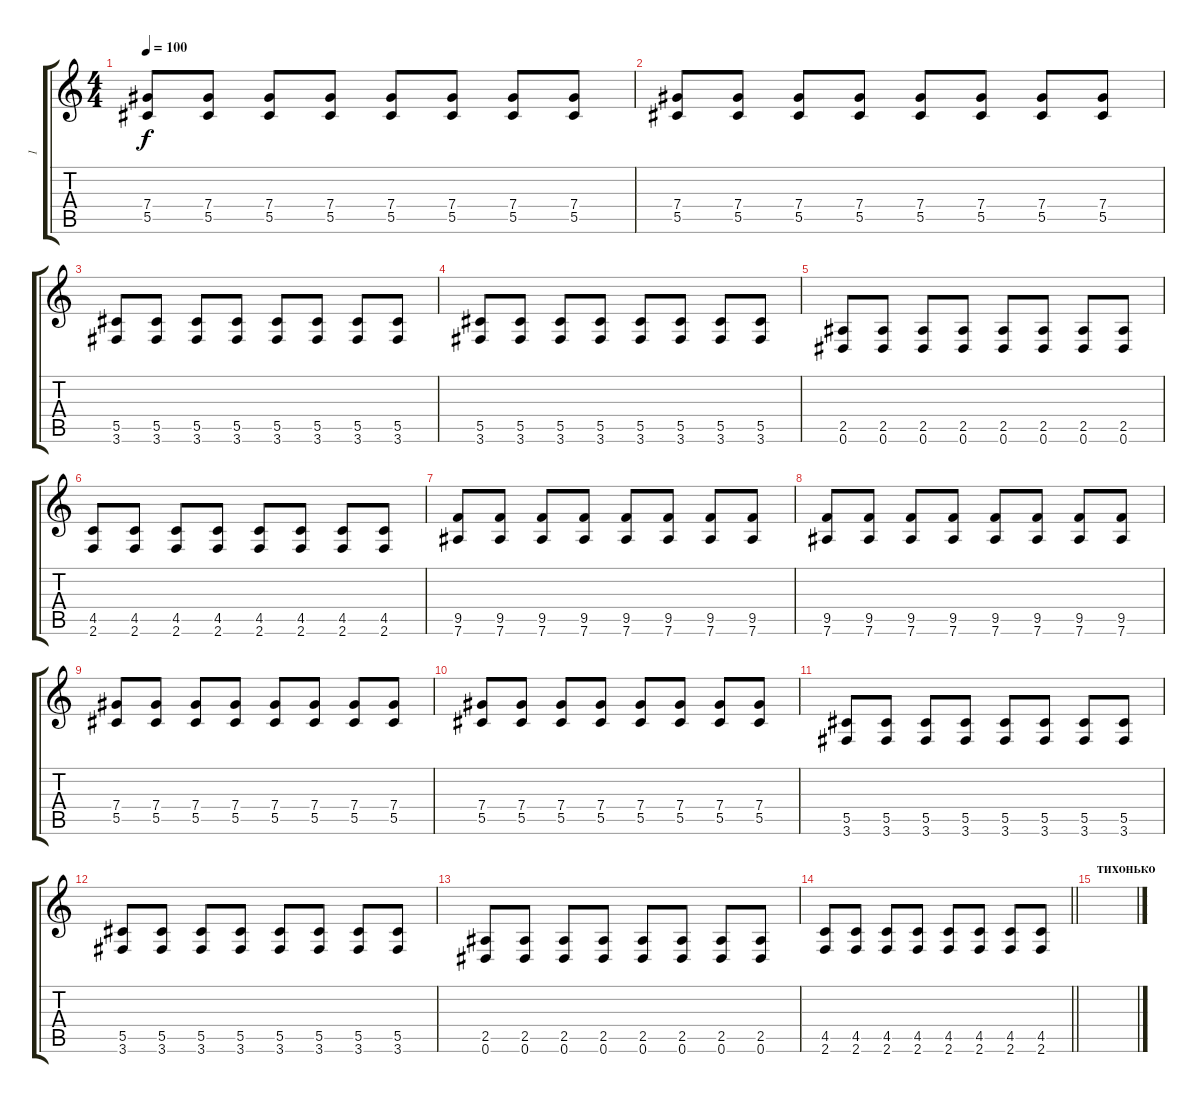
\track ("1" "1") {instrument electricguitarclean}
\staff {score tabs}
\tuning (Eb4 Bb3 Gb3 Db3 Ab2 Eb2) {hide}
\ts (4 4)
\tempo 100
\clef g2
\ks c
(7.4 5.5).8{dy f} (7.4 5.5).8 (7.4 5.5).8 (7.4 5.5).8 (7.4 5.5).8 (7.4 5.5).8 (7.4 5.5).8 (7.4 5.5).8 |
(7.4 5.5).8 (7.4 5.5).8 (7.4 5.5).8 (7.4 5.5).8 (7.4 5.5).8 (7.4 5.5).8 (7.4 5.5).8 (7.4 5.5).8 |
(5.5 3.6).8 (5.5 3.6).8 (5.5 3.6).8 (5.5 3.6).8 (5.5 3.6).8 (5.5 3.6).8 (5.5 3.6).8 (5.5 3.6).8 |
(5.5 3.6).8 (5.5 3.6).8 (5.5 3.6).8 (5.5 3.6).8 (5.5 3.6).8 (5.5 3.6).8 (5.5 3.6).8 (5.5 3.6).8 |
(2.5 0.6).8 (2.5 0.6).8 (2.5 0.6).8 (2.5 0.6).8 (2.5 0.6).8 (2.5 0.6).8 (2.5 0.6).8 (2.5 0.6).8 |
(4.5 2.6).8 (4.5 2.6).8 (4.5 2.6).8 (4.5 2.6).8 (4.5 2.6).8 (4.5 2.6).8 (4.5 2.6).8 (4.5 2.6).8 |
(9.5 7.6).8 (9.5 7.6).8 (9.5 7.6).8 (9.5 7.6).8 (9.5 7.6).8 (9.5 7.6).8 (9.5 7.6).8 (9.5 7.6).8 |
(9.5 7.6).8 (9.5 7.6).8 (9.5 7.6).8 (9.5 7.6).8 (9.5 7.6).8 (9.5 7.6).8 (9.5 7.6).8 (9.5 7.6).8 |
(7.4 5.5).8 (7.4 5.5).8 (7.4 5.5).8 (7.4 5.5).8 (7.4 5.5).8 (7.4 5.5).8 (7.4 5.5).8 (7.4 5.5).8 |
(7.4 5.5).8 (7.4 5.5).8 (7.4 5.5).8 (7.4 5.5).8 (7.4 5.5).8 (7.4 5.5).8 (7.4 5.5).8 (7.4 5.5).8 |
(5.5 3.6).8 (5.5 3.6).8 (5.5 3.6).8 (5.5 3.6).8 (5.5 3.6).8 (5.5 3.6).8 (5.5 3.6).8 (5.5 3.6).8 |
(5.5 3.6).8 (5.5 3.6).8 (5.5 3.6).8 (5.5 3.6).8 (5.5 3.6).8 (5.5 3.6).8 (5.5 3.6).8 (5.5 3.6).8 |
(2.5 0.6).8 (2.5 0.6).8 (2.5 0.6).8 (2.5 0.6).8 (2.5 0.6).8 (2.5 0.6).8 (2.5 0.6).8 (2.5 0.6).8 |
\barLineRight lightlight
(4.5 2.6).8 (4.5 2.6).8 (4.5 2.6).8 (4.5 2.6).8 (4.5 2.6).8 (4.5 2.6).8 (4.5 2.6).8 (4.5 2.6).8 |
\section ("" "тихонько")
